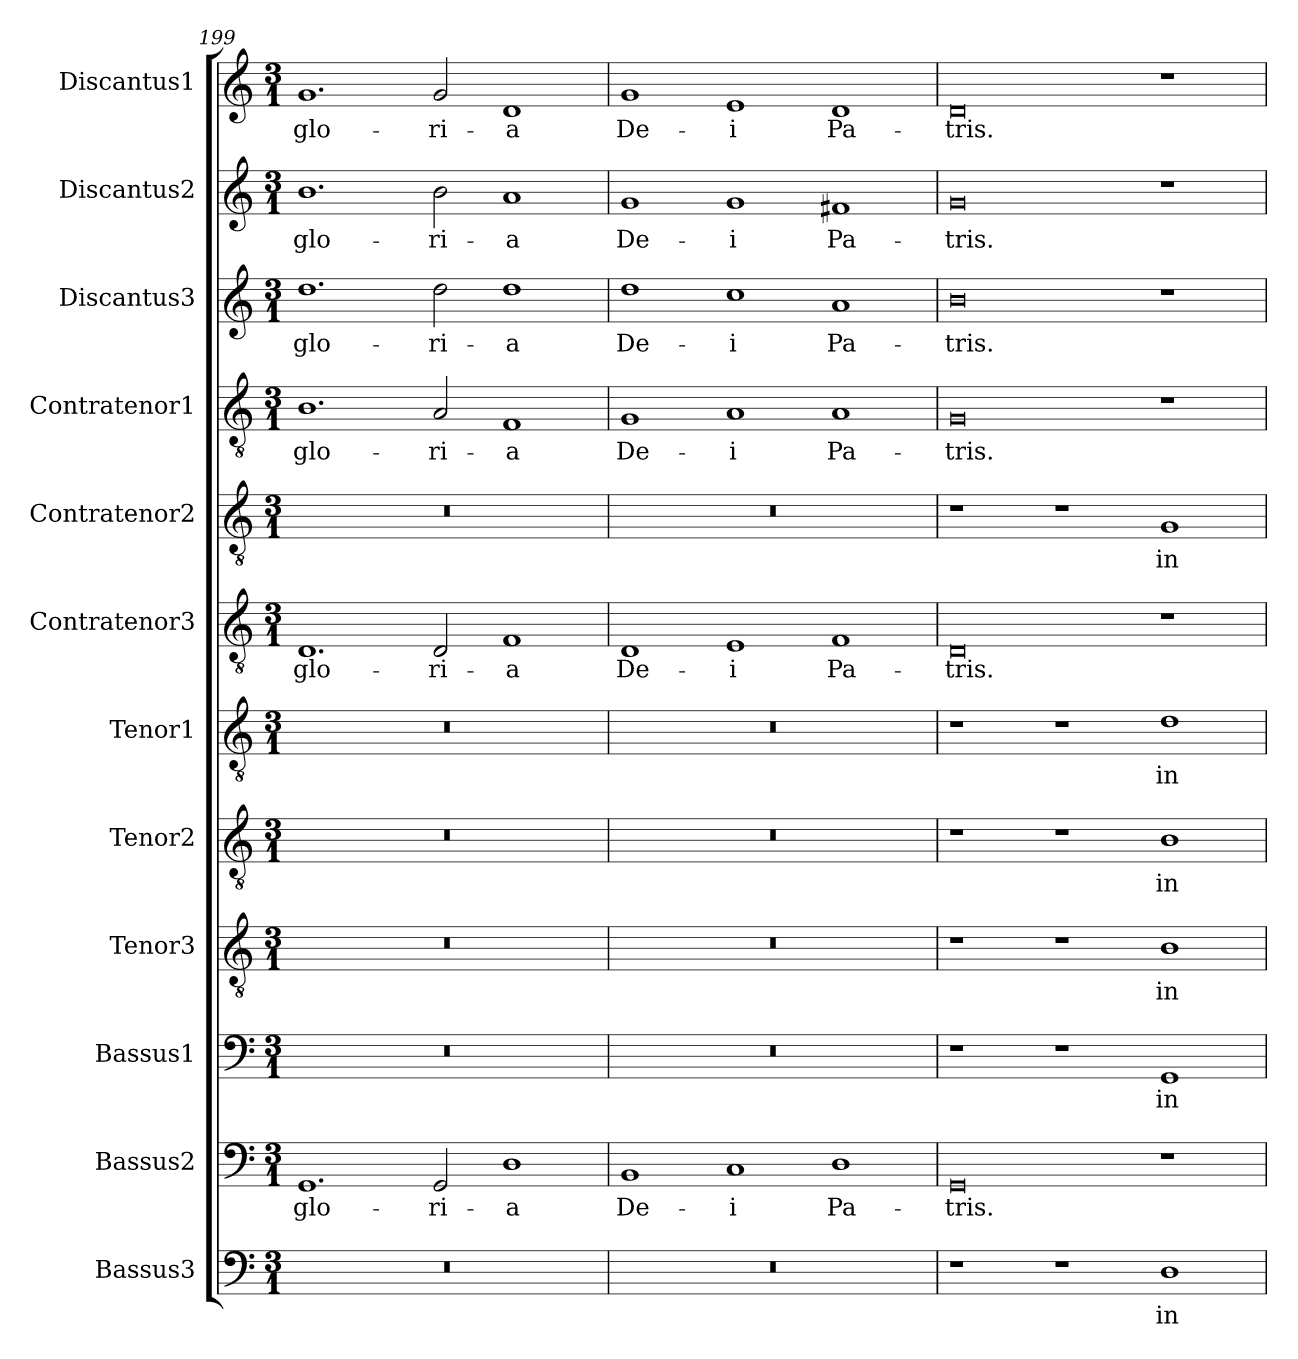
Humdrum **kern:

**kern	**text	**kern	**text	**kern	**text	**kern	**text	**kern	**text	**kern	**text	**kern	**text	**kern	**text	**kern	**text	**kern	**text	**kern	**text	**kern	**text
*part12	*part12	*part11	*part11	*part10	*part10	*part9	*part9	*part8	*part8	*part7	*part7	*part6	*part6	*part5	*part5	*part4	*part4	*part3	*part3	*part2	*part2	*part1	*part1
*staff12	*staff12	*staff11	*staff11	*staff10	*staff10	*staff9	*staff9	*staff8	*staff8	*staff7	*staff7	*staff6	*staff6	*staff5	*staff5	*staff4	*staff4	*staff3	*staff3	*staff2	*staff2	*staff1	*staff1
*I"Bassus3	*	*I"Bassus2	*	*I"Bassus1	*	*I"Tenor3	*	*I"Tenor2	*	*I"Tenor1	*	*I"Contratenor3	*	*I"Contratenor2	*	*I"Contratenor1	*	*I"Discantus3	*	*I"Discantus2	*	*I"Discantus1	*
*I'B3	*	*I'B2	*	*I'B1	*	*I'T3	*	*I'T2	*	*I'T1	*	*I'Ct3	*	*I'Ct2	*	*I'Ct1	*	*I'D3	*	*I'D2	*	*I'D1	*
*clefF4	*	*clefF4	*	*clefF4	*	*clefGv2	*	*clefGv2	*	*clefGv2	*	*clefGv2	*	*clefGv2	*	*clefGv2	*	*clefG2	*	*clefG2	*	*clefG2	*
*k[]	*	*k[]	*	*k[]	*	*k[]	*	*k[]	*	*k[]	*	*k[]	*	*k[]	*	*k[]	*	*k[]	*	*k[]	*	*k[]	*
*M3/1	*	*M3/1	*	*M3/1	*	*M3/1	*	*M3/1	*	*M3/1	*	*M3/1	*	*M3/1	*	*M3/1	*	*M3/1	*	*M3/1	*	*M3/1	*
=199	=199	=199	=199	=199	=199	=199	=199	=199	=199	=199	=199	=199	=199	=199	=199	=199	=199	=199	=199	=199	=199	=199	=199
0.r	.	1.GG	glo-	0.r	.	0.r	.	0.r	.	0.r	.	1.D	glo-	0.r	.	1.B	glo-	1.dd	glo-	1.b	glo-	1.g	glo-
.	.	2GG	-ri-	.	.	.	.	.	.	.	.	2D	-ri-	.	.	2A	-ri-	2dd	-ri-	2b	-ri-	2g	-ri-
.	.	1D	-a	.	.	.	.	.	.	.	.	1F	-a	.	.	1F	-a	1dd	-a	1a	-a	1d	-a
=200	=200	=200	=200	=200	=200	=200	=200	=200	=200	=200	=200	=200	=200	=200	=200	=200	=200	=200	=200	=200	=200	=200	=200
0.r	.	1BB	De-	0.r	.	0.r	.	0.r	.	0.r	.	1D	De-	0.r	.	1G	De-	1dd	De-	1g	De-	1g	De-
.	.	1C	-i	.	.	.	.	.	.	.	.	1E	-i	.	.	1A	-i	1cc	-i	1g	-i	1e	-i
.	.	1D	Pa-	.	.	.	.	.	.	.	.	1F	Pa-	.	.	1A	Pa-	1a	Pa-	1f#X	Pa-	1d	Pa-
=201	=201	=201	=201	=201	=201	=201	=201	=201	=201	=201	=201	=201	=201	=201	=201	=201	=201	=201	=201	=201	=201	=201	=201
1r	.	0GG	-tris.	1r	.	1r	.	1r	.	1r	.	0D	-tris.	1r	.	0G	-tris.	0b	-tris.	0g	-tris.	0d	-tris.
1r	.	.	.	1r	.	1r	.	1r	.	1r	.	.	.	1r	.	.	.	.	.	.	.	.	.
1D	in	1r	.	1GG	in	1B	in	1B	in	1d	in	1r	.	1G	in	1r	.	1r	.	1r	.	1r	.
=	=	=	=	=	=	=	=	=	=	=	=	=	=	=	=	=	=	=	=	=	=	=	=
*-	*-	*-	*-	*-	*-	*-	*-	*-	*-	*-	*-	*-	*-	*-	*-	*-	*-	*-	*-	*-	*-	*-	*-
